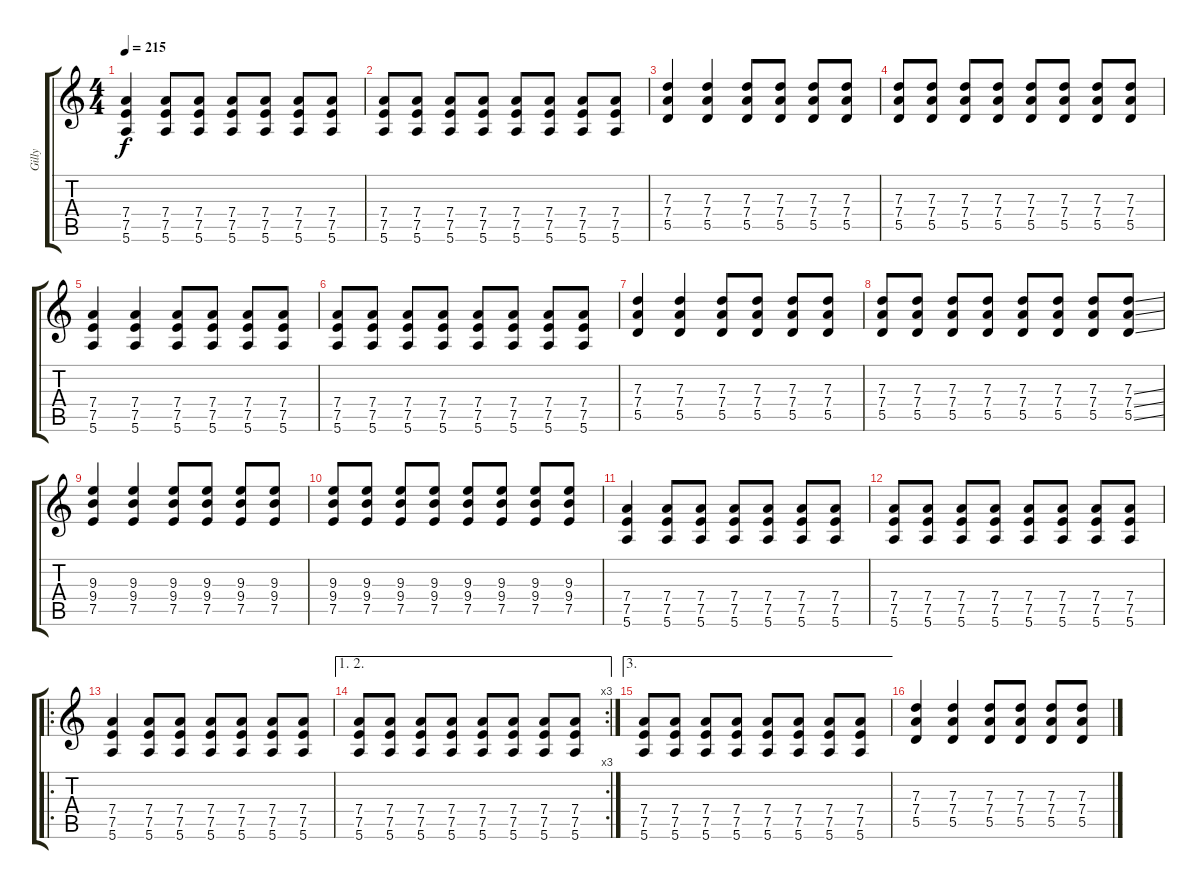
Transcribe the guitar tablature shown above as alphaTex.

\track ("Gilly" "Gilly") {instrument distortionguitar}
\staff {score tabs}
\tuning (E4 B3 G3 D3 A2 E2) {hide}
\ts (4 4)
\tempo 215
\clef g2
\ks c
(7.4 7.5 5.6).4{dy f} (7.4 7.5 5.6).8 (7.4 7.5 5.6).8 (7.4 7.5 5.6).8 (7.4 7.5 5.6).8 (7.4 7.5 5.6).8 (7.4 7.5 5.6).8 |
(7.4 7.5 5.6).8 (7.4 7.5 5.6).8 (7.4 7.5 5.6).8 (7.4 7.5 5.6).8 (7.4 7.5 5.6).8 (7.4 7.5 5.6).8 (7.4 7.5 5.6).8 (7.4 7.5 5.6).8 |
(7.3 7.4 5.5).4 (7.3 7.4 5.5).4 (7.3 7.4 5.5).8 (7.3 7.4 5.5).8 (7.3 7.4 5.5).8 (7.3 7.4 5.5).8 |
(7.3 7.4 5.5).8 (7.3 7.4 5.5).8 (7.3 7.4 5.5).8 (7.3 7.4 5.5).8 (7.3 7.4 5.5).8 (7.3 7.4 5.5).8 (7.3 7.4 5.5).8 (7.3 7.4 5.5).8 |
(7.4 7.5 5.6).4 (7.4 7.5 5.6).4 (7.4 7.5 5.6).8 (7.4 7.5 5.6).8 (7.4 7.5 5.6).8 (7.4 7.5 5.6).8 |
(7.4 7.5 5.6).8 (7.4 7.5 5.6).8 (7.4 7.5 5.6).8 (7.4 7.5 5.6).8 (7.4 7.5 5.6).8 (7.4 7.5 5.6).8 (7.4 7.5 5.6).8 (7.4 7.5 5.6).8 |
(7.3 7.4 5.5).4 (7.3 7.4 5.5).4 (7.3 7.4 5.5).8 (7.3 7.4 5.5).8 (7.3 7.4 5.5).8 (7.3 7.4 5.5).8 |
(7.3 7.4 5.5).8 (7.3 7.4 5.5).8 (7.3 7.4 5.5).8 (7.3 7.4 5.5).8 (7.3 7.4 5.5).8 (7.3 7.4 5.5).8 (7.3 7.4 5.5).8 (7.3{ss} 7.4{ss} 5.5{ss}).8 |
(9.3 9.4 7.5).4 (9.3 9.4 7.5).4 (9.3 9.4 7.5).8 (9.3 9.4 7.5).8 (9.3 9.4 7.5).8 (9.3 9.4 7.5).8 |
(9.3 9.4 7.5).8 (9.3 9.4 7.5).8 (9.3 9.4 7.5).8 (9.3 9.4 7.5).8 (9.3 9.4 7.5).8 (9.3 9.4 7.5).8 (9.3 9.4 7.5).8 (9.3 9.4 7.5).8 |
(7.4 7.5 5.6).4 (7.4 7.5 5.6).8 (7.4 7.5 5.6).8 (7.4 7.5 5.6).8 (7.4 7.5 5.6).8 (7.4 7.5 5.6).8 (7.4 7.5 5.6).8 |
(7.4 7.5 5.6).8 (7.4 7.5 5.6).8 (7.4 7.5 5.6).8 (7.4 7.5 5.6).8 (7.4 7.5 5.6).8 (7.4 7.5 5.6).8 (7.4 7.5 5.6).8 (7.4 7.5 5.6).8 |
\ro
(7.4 7.5 5.6).4 (7.4 7.5 5.6).8 (7.4 7.5 5.6).8 (7.4 7.5 5.6).8 (7.4 7.5 5.6).8 (7.4 7.5 5.6).8 (7.4 7.5 5.6).8 |
\ae (1 2)
\rc 3
(7.4 7.5 5.6).8 (7.4 7.5 5.6).8 (7.4 7.5 5.6).8 (7.4 7.5 5.6).8 (7.4 7.5 5.6).8 (7.4 7.5 5.6).8 (7.4 7.5 5.6).8 (7.4 7.5 5.6).8 |
\ae 3
(7.4 7.5 5.6).8 (7.4 7.5 5.6).8 (7.4 7.5 5.6).8 (7.4 7.5 5.6).8 (7.4 7.5 5.6).8 (7.4 7.5 5.6).8 (7.4 7.5 5.6).8 (7.4 7.5 5.6).8 |
(7.3 7.4 5.5).4 (7.3 7.4 5.5).4 (7.3 7.4 5.5).8 (7.3 7.4 5.5).8 (7.3 7.4 5.5).8 (7.3 7.4 5.5).8
